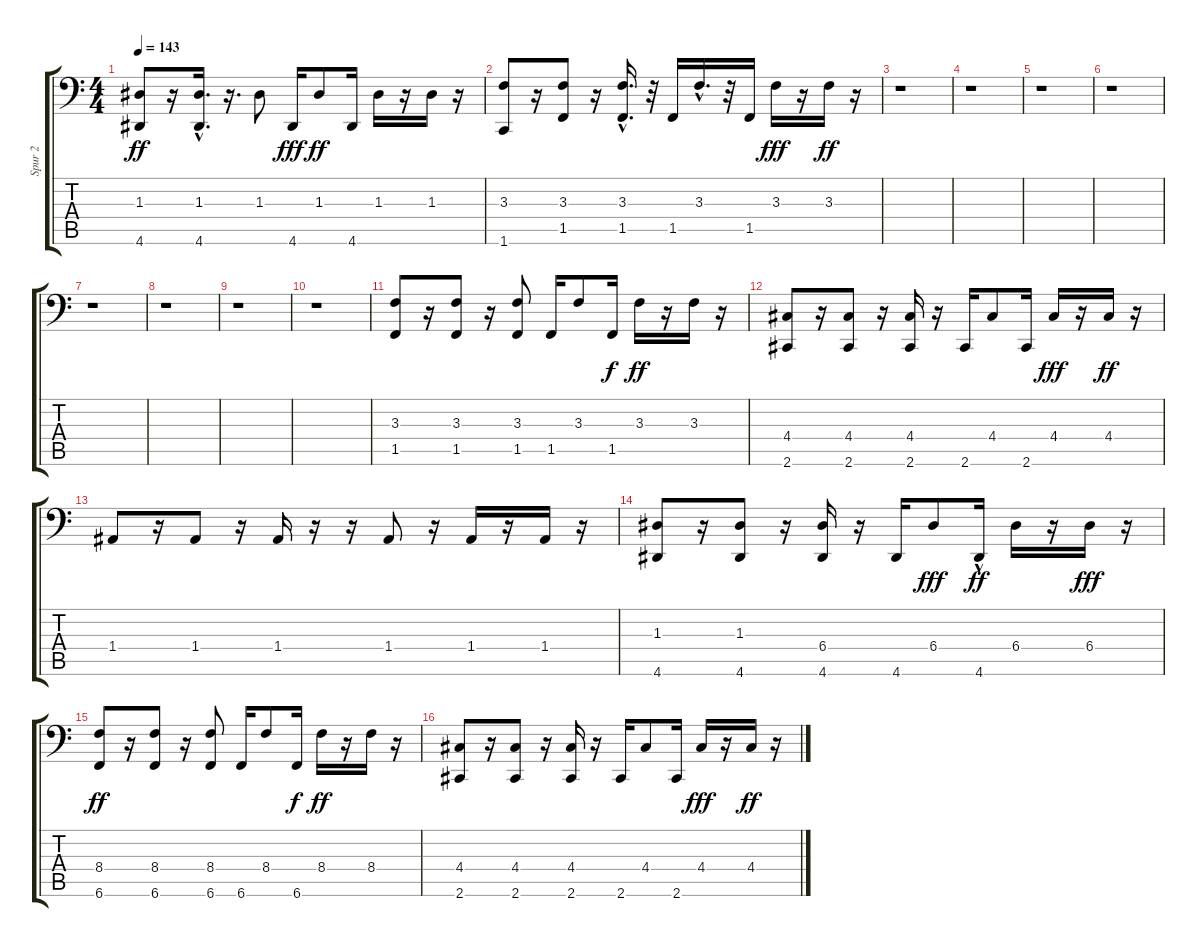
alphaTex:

\track ("Spur 2" "Spur 2") {instrument synthbass2}
\staff {score tabs}
\tuning (C3 G2 D2 A1 E1 B0) {hide}
\ts (4 4)
\tempo 143
\clef f4
\ks c
(1.3 4.6).8{dy ff} r.16 (1.3{hac} 4.6{hac}).16{d} r.16{d} 1.3.8 4.6.16{dy fff} 1.3.8{dy ff} 4.6.16 1.3.16 r.16 1.3.16 r.16 |
(3.3 1.6).8 r.16 (3.3 1.5).8 r.16 (3.3{hac} 1.5{hac}).16{d} r.32 1.5.16 3.3{hac}.16{d} r.32 1.5.16 3.3.16{dy fff} r.16 3.3.16{dy ff} r.16 |
r.1 |
r.1 |
r.1 |
r.1 |
r.1 |
r.1 |
r.1 |
r.1 |
(3.3 1.5).8 r.16 (3.3 1.5).8 r.16 (3.3 1.5).8 1.5.16 3.3.8 1.5.16{dy f} 3.3.16{dy ff} r.16 3.3.16 r.16 |
(4.4 2.6).8 r.16 (4.4 2.6).8 r.16 (4.4 2.6).16 r.16 2.6.16 4.4.8 2.6.16 4.4.16{dy fff} r.16 4.4.16{dy ff} r.16 |
1.4.8 r.16 1.4.8 r.16 1.4.16 r.16 r.16 1.4.8 r.16 1.4.16 r.16 1.4.16 r.16 |
(1.3 4.6).8 r.16 (1.3 4.6).8 r.16 (6.4 4.6).16 r.16 4.6.16 6.4.8{dy fff} 4.6{hac}.16{dy ff} 6.4.16 r.16 6.4.16{dy fff} r.16 |
(8.4 6.6).8{dy ff} r.16 (8.4 6.6).8 r.16 (8.4 6.6).8 6.6.16 8.4.8 6.6.16{dy f} 8.4.16{dy ff} r.16 8.4.16 r.16 |
(4.4 2.6).8 r.16 (4.4 2.6).8 r.16 (4.4 2.6).16 r.16 2.6.16 4.4.8 2.6.16 4.4.16{dy fff} r.16 4.4.16{dy ff} r.16
